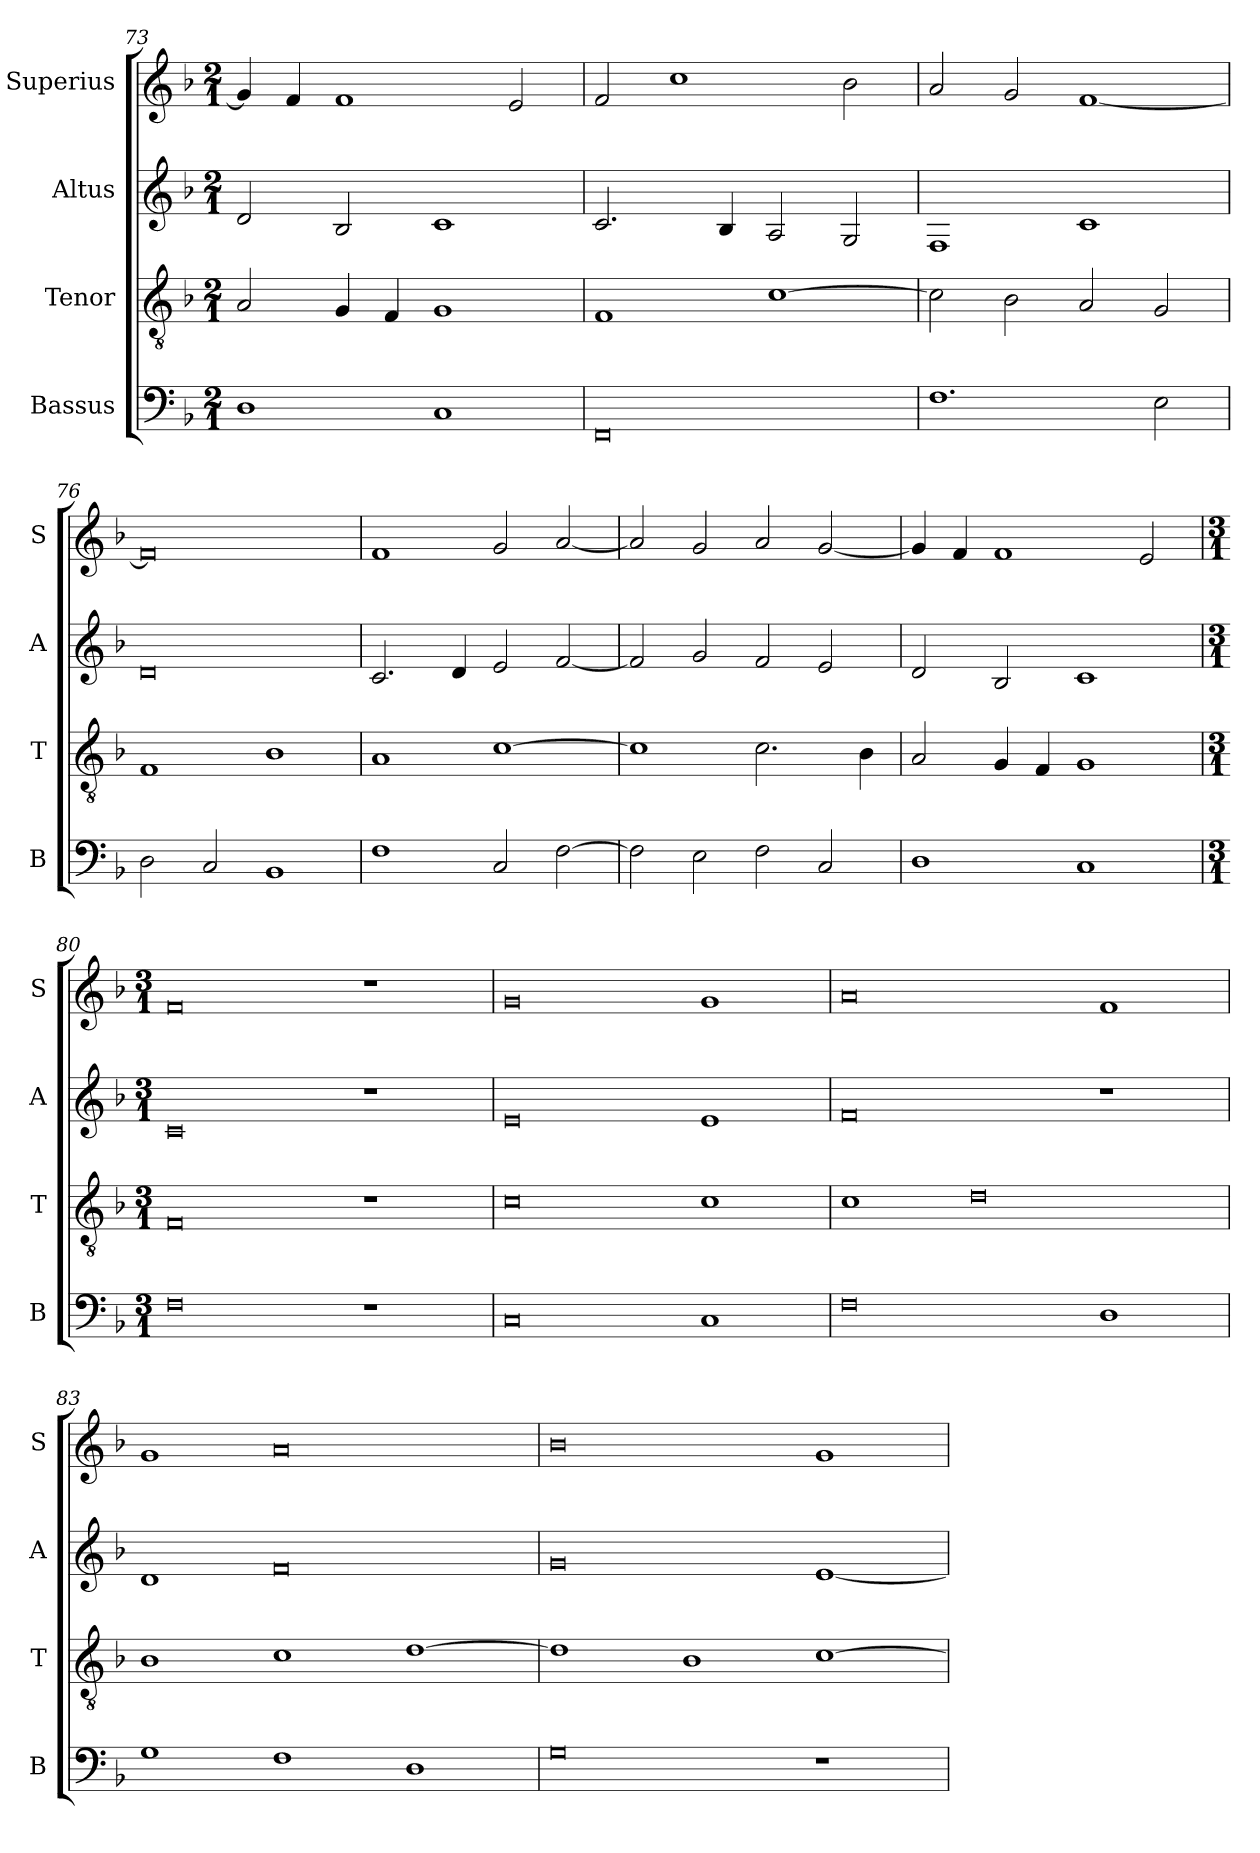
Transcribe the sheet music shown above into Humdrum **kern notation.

**kern	**kern	**kern	**kern
*part4	*part3	*part2	*part1
*staff4	*staff3	*staff2	*staff1
*I"Bassus	*I"Tenor	*I"Altus	*I"Superius
*I'B	*I'T	*I'A	*I'S
*clefF4	*clefGv2	*clefG2	*clefG2
*k[b-]	*k[b-]	*k[b-]	*k[b-]
*F:	*F:	*F:	*F:
*M2/1	*M2/1	*M2/1	*M2/1
=73	=73	=73	=73
1D	2A	2d	4g]
.	.	.	4f
.	4G	2B-	1f
.	4F	.	.
1C	1G	1c	.
.	.	.	2e
=74	=74	=74	=74
0FF	1F	2.c	2f
.	.	.	1cc
.	.	4B-	.
.	[1c	2A	.
.	.	2G	2b-
=75	=75	=75	=75
1.F	2c]	1F	2a
.	2B-	.	2g
.	2A	1c	[1f
2E	2G	.	.
=76	=76	=76	=76
2D	1F	0d	0f]
2C	.	.	.
1BB-	1B-	.	.
=77	=77	=77	=77
1F	1A	2.c	1f
.	.	4d	.
2C	[1c	2e	2g
[2F	.	[2f	[2a
=78	=78	=78	=78
2F]	1c]	2f]	2a]
2E	.	2g	2g
2F	2.c	2f	2a
2C	.	2e	[2g
.	4B-	.	.
=79	=79	=79	=79
1D	2A	2d	4g]
.	.	.	4f
.	4G	2B-	1f
.	4F	.	.
1C	1G	1c	.
.	.	.	2e
=80	=80	=80	=80
*M3/1	*M3/1	*M3/1	*M3/1
0F	0F	0c	0f
1r	1r	1r	1r
=81	=81	=81	=81
0C	0c	0e	0g
1C	1c	1e	1g
=82	=82	=82	=82
0F	1c	0f	0a
.	0d	.	.
1D	.	1r	1f
=83	=83	=83	=83
1G	1B-	1d	1g
1F	1c	0f	0a
1D	[1d	.	.
=84	=84	=84	=84
0G	1d]	0g	0b-
.	1B-	.	.
1r	[1c	[1e	1g
=	=	=	=
*-	*-	*-	*-
